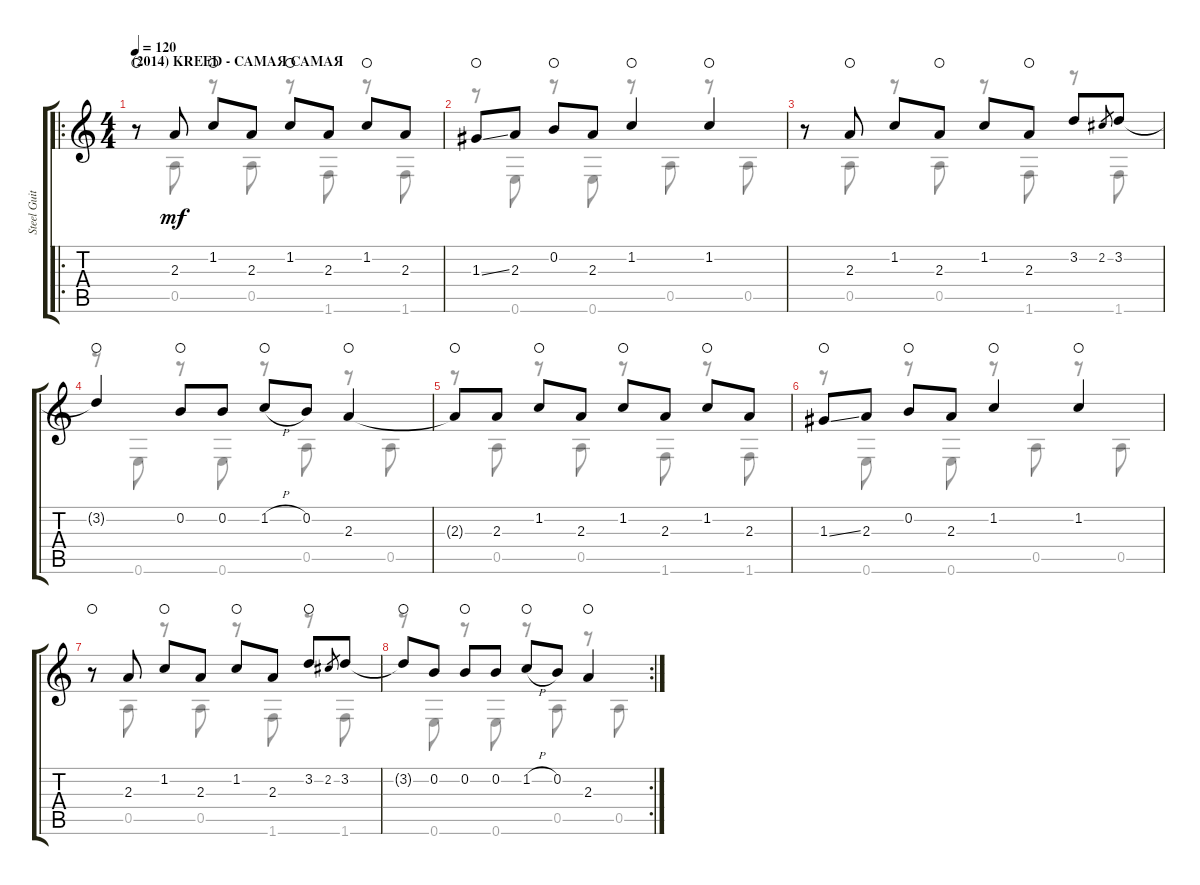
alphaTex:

\track ("Steel Guitar" "Steel Guit") {instrument acousticguitarsteel}
\staff {score tabs}
\tuning (E4 B3 G3 D3 A2 E2) {hide}
\voice
\ro
\ts (4 4)
\section ("" "(2014) KREED - САМАЯ САМАЯ")
\tempo 120
\clef g2
\ks c
r.8{dy mf waho} 2.3.8 1.2.8{waho} 2.3.8 1.2.8{waho} 2.3.8 1.2.8{waho} 2.3.8 |
1.3{ss}.8{waho} 2.3.8 0.2.8{waho} 2.3.8 1.2.4{waho} 1.2.4{waho} |
r.8 2.3.8{waho} 1.2.8 2.3.8{waho} 1.2.8 2.3.8{waho} 3.2.8 2.2.8{gr} 3.2.8 |
3.2{t}.4{waho} 0.2.8{waho} 0.2.8 1.2{h}.8{waho} 0.2.8 2.3.4{waho} |
2.3{t}.8{waho} 2.3.8 1.2.8{waho} 2.3.8 1.2.8{waho} 2.3.8 1.2.8{waho} 2.3.8 |
1.3{ss}.8{waho} 2.3.8 0.2.8{waho} 2.3.8 1.2.4{waho} 1.2.4{waho} |
r.8{waho} 2.3.8 1.2.8{waho} 2.3.8 1.2.8{waho} 2.3.8 3.2.8{waho} 2.2.8{gr} 3.2.8 |
\rc 2
3.2{t}.8{waho} 0.2.8 0.2.8{waho} 0.2.8 1.2{h}.8{waho} 0.2.8 2.3.4{waho} |
|
|
|
|
|
|
|
\voice
\clef g2
\ottava regular
\simile none
\ks c
r.8{dy mf} 0.5.8 r.8 0.5.8 r.8 1.6.8 r.8 1.6.8 |
r.8 0.6.8 r.8 0.6.8 r.8 0.5.8 r.8 0.5.8 |
r.8 0.5.8 r.8 0.5.8 r.8 1.6.8 r.8 1.6.8 |
r.8 0.6.8 r.8 0.6.8 r.8 0.5.8 r.8 0.5.8 |
r.8 0.5.8 r.8 0.5.8 r.8 1.6.8 r.8 1.6.8 |
r.8 0.6.8 r.8 0.6.8 r.8 0.5.8 r.8 0.5.8 |
r.8 0.5.8 r.8 0.5.8 r.8 1.6.8 r.8 1.6.8 |
r.8 0.6.8 r.8 0.6.8 r.8 0.5.8 r.8 0.5.8 |
|
|
|
|
|
|
|
